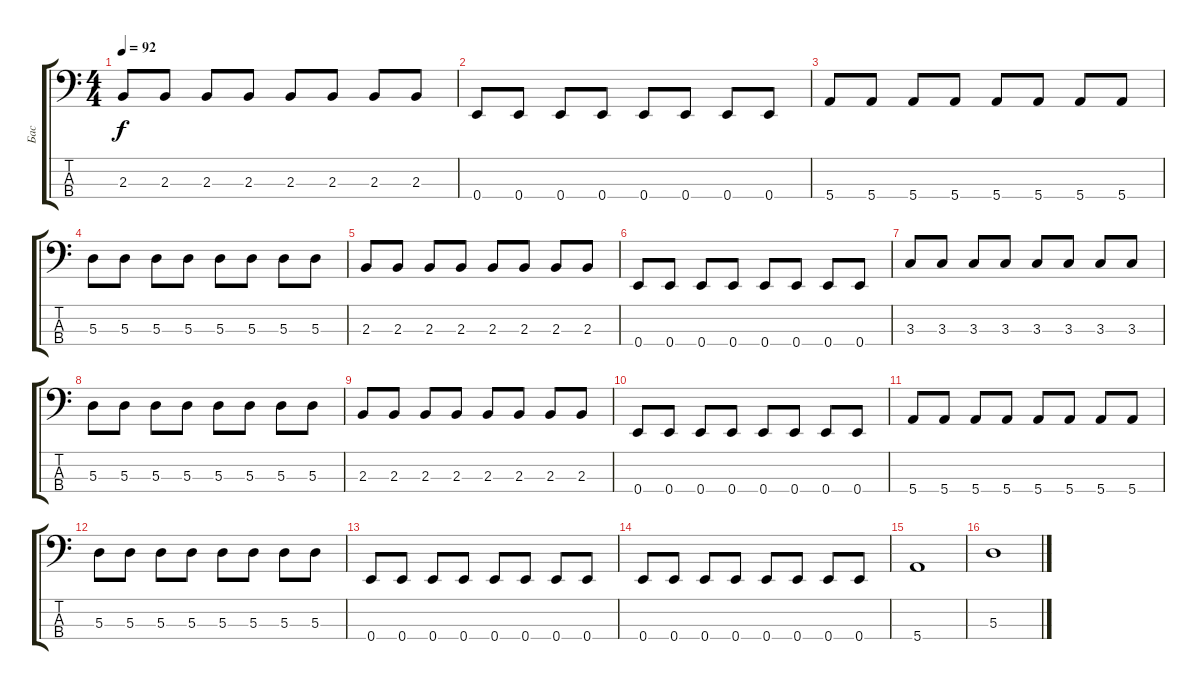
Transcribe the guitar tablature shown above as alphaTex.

\track ("Бас" "Бас") {instrument electricbassfinger}
\staff {score tabs}
\tuning (G2 D2 A1 E1) {hide}
\ts (4 4)
\tempo 92
\clef f4
\ks c
2.3.8{dy f} 2.3.8 2.3.8 2.3.8 2.3.8 2.3.8 2.3.8 2.3.8 |
0.4.8 0.4.8 0.4.8 0.4.8 0.4.8 0.4.8 0.4.8 0.4.8 |
5.4.8 5.4.8 5.4.8 5.4.8 5.4.8 5.4.8 5.4.8 5.4.8 |
5.3.8 5.3.8 5.3.8 5.3.8 5.3.8 5.3.8 5.3.8 5.3.8 |
2.3.8 2.3.8 2.3.8 2.3.8 2.3.8 2.3.8 2.3.8 2.3.8 |
0.4.8 0.4.8 0.4.8 0.4.8 0.4.8 0.4.8 0.4.8 0.4.8 |
3.3.8 3.3.8 3.3.8 3.3.8 3.3.8 3.3.8 3.3.8 3.3.8 |
5.3.8 5.3.8 5.3.8 5.3.8 5.3.8 5.3.8 5.3.8 5.3.8 |
2.3.8 2.3.8 2.3.8 2.3.8 2.3.8 2.3.8 2.3.8 2.3.8 |
0.4.8 0.4.8 0.4.8 0.4.8 0.4.8 0.4.8 0.4.8 0.4.8 |
5.4.8 5.4.8 5.4.8 5.4.8 5.4.8 5.4.8 5.4.8 5.4.8 |
5.3.8 5.3.8 5.3.8 5.3.8 5.3.8 5.3.8 5.3.8 5.3.8 |
0.4.8 0.4.8 0.4.8 0.4.8 0.4.8 0.4.8 0.4.8 0.4.8 |
0.4.8 0.4.8 0.4.8 0.4.8 0.4.8 0.4.8 0.4.8 0.4.8 |
5.4.1 |
5.3.1
